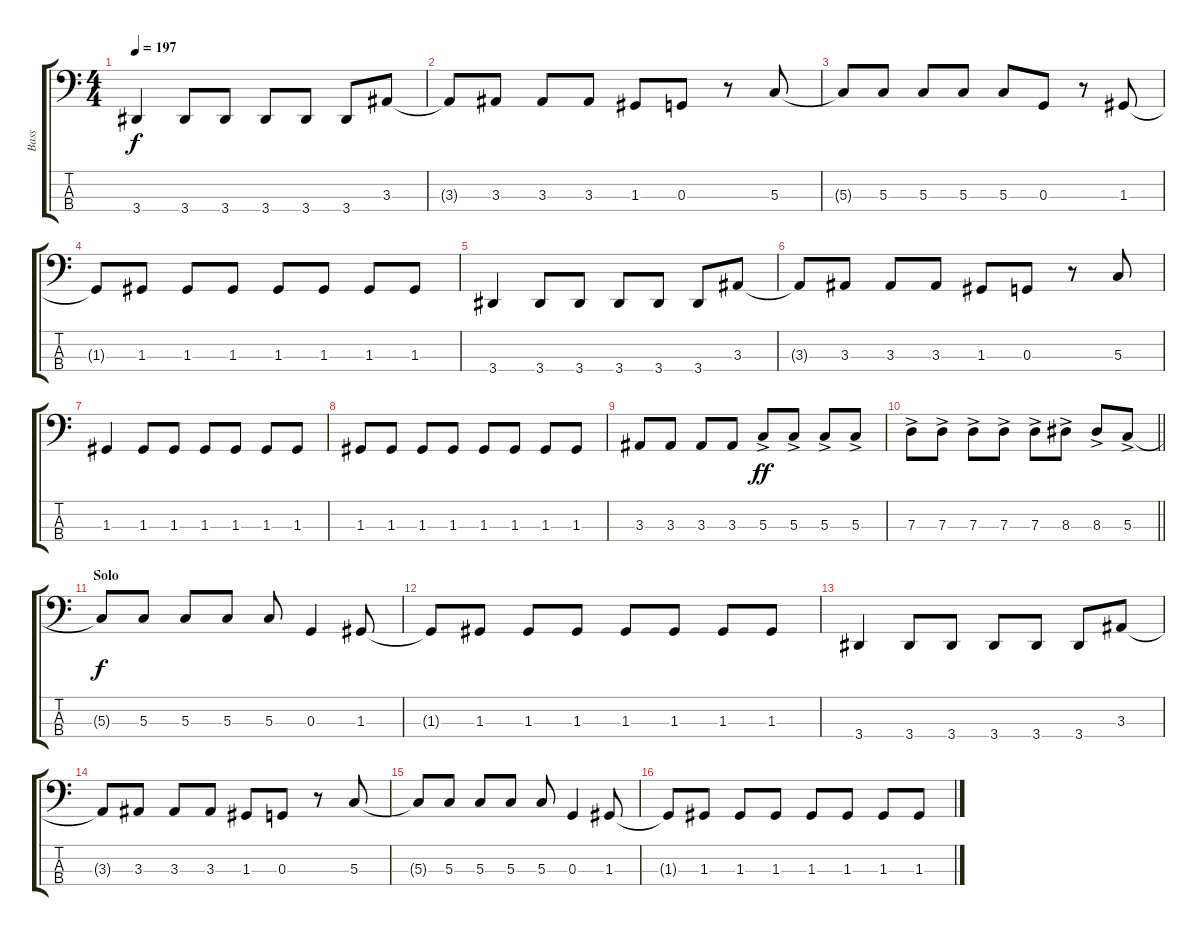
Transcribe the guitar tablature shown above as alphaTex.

\track ("Bass" "Bass") {instrument electricbasspick}
\staff {score tabs}
\tuning (F2 C2 G1 C1) {hide}
\ts (4 4)
\tempo 197
\clef f4
\ks c
3.4.4{dy f} 3.4.8 3.4.8 3.4.8 3.4.8 3.4.8 3.3.8 |
3.3{t}.8 3.3.8 3.3.8 3.3.8 1.3.8 0.3.8 r.8 5.3.8 |
5.3{t}.8 5.3.8 5.3.8 5.3.8 5.3.8 0.3.8 r.8 1.3.8 |
1.3{t}.8 1.3.8 1.3.8 1.3.8 1.3.8 1.3.8 1.3.8 1.3.8 |
3.4.4 3.4.8 3.4.8 3.4.8 3.4.8 3.4.8 3.3.8 |
3.3{t}.8 3.3.8 3.3.8 3.3.8 1.3.8 0.3.8 r.8 5.3.8 |
1.3.4 1.3.8 1.3.8 1.3.8 1.3.8 1.3.8 1.3.8 |
1.3.8 1.3.8 1.3.8 1.3.8 1.3.8 1.3.8 1.3.8 1.3.8 |
3.3.8 3.3.8 3.3.8 3.3.8 5.3{ac}.8{dy ff} 5.3{ac}.8 5.3{ac}.8 5.3{ac}.8 |
\barLineRight lightlight
7.3{ac}.8 7.3{ac}.8 7.3{ac}.8 7.3{ac}.8 7.3{ac}.8 8.3{ac}.8 8.3{ac}.8 5.3{ac}.8 |
\section ("" "Solo")
5.3{t}.8{dy f} 5.3.8 5.3.8 5.3.8 5.3.8 0.3.4 1.3.8 |
1.3{t}.8 1.3.8 1.3.8 1.3.8 1.3.8 1.3.8 1.3.8 1.3.8 |
3.4.4 3.4.8 3.4.8 3.4.8 3.4.8 3.4.8 3.3.8 |
3.3{t}.8 3.3.8 3.3.8 3.3.8 1.3.8 0.3.8 r.8 5.3.8 |
5.3{t}.8 5.3.8 5.3.8 5.3.8 5.3.8 0.3.4 1.3.8 |
1.3{t}.8 1.3.8 1.3.8 1.3.8 1.3.8 1.3.8 1.3.8 1.3.8
